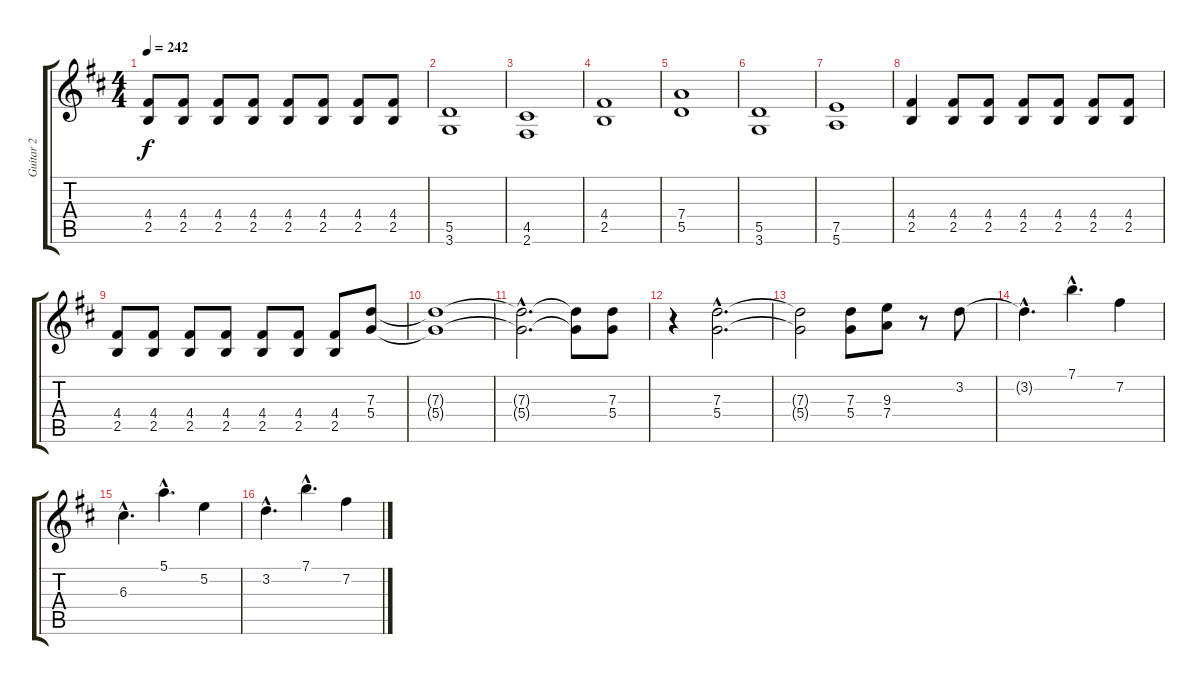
\track ("Guitar 2" "Guitar 2") {instrument distortionguitar}
\staff {score tabs}
\tuning (E4 B3 G3 D3 A2 E2) {hide}
\ts (4 4)
\tempo 242
\clef g2
\ks d
(4.4 2.5).8{dy f} (4.4 2.5).8 (4.4 2.5).8 (4.4 2.5).8 (4.4 2.5).8 (4.4 2.5).8 (4.4 2.5).8 (4.4 2.5).8 |
(5.5 3.6).1 |
(4.5 2.6).1 |
(4.4 2.5).1 |
(7.4 5.5).1 |
(5.5 3.6).1 |
(7.5 5.6).1 |
(4.4 2.5).4 (4.4 2.5).8 (4.4 2.5).8 (4.4 2.5).8 (4.4 2.5).8 (4.4 2.5).8 (4.4 2.5).8 |
(4.4 2.5).8 (4.4 2.5).8 (4.4 2.5).8 (4.4 2.5).8 (4.4 2.5).8 (4.4 2.5).8 (4.4 2.5).8 (7.3 5.4).8 |
(7.3{t} 5.4{t}).1 |
(7.3{hac t} 5.4{hac t}).2{d} (7.3{t} 5.4{t}).8 (7.3 5.4).8 |
r.4 (7.3{hac} 5.4{hac}).2{d} |
(7.3{t} 5.4{t}).2 (7.3 5.4).8 (9.3 7.4).8 r.8 3.2.8 |
3.2{hac t}.4{d} 7.1{hac}.4{d} 7.2.4 |
6.3{hac}.4{d} 5.1{hac}.4{d} 5.2.4 |
3.2{hac}.4{d} 7.1{hac}.4{d} 7.2.4
